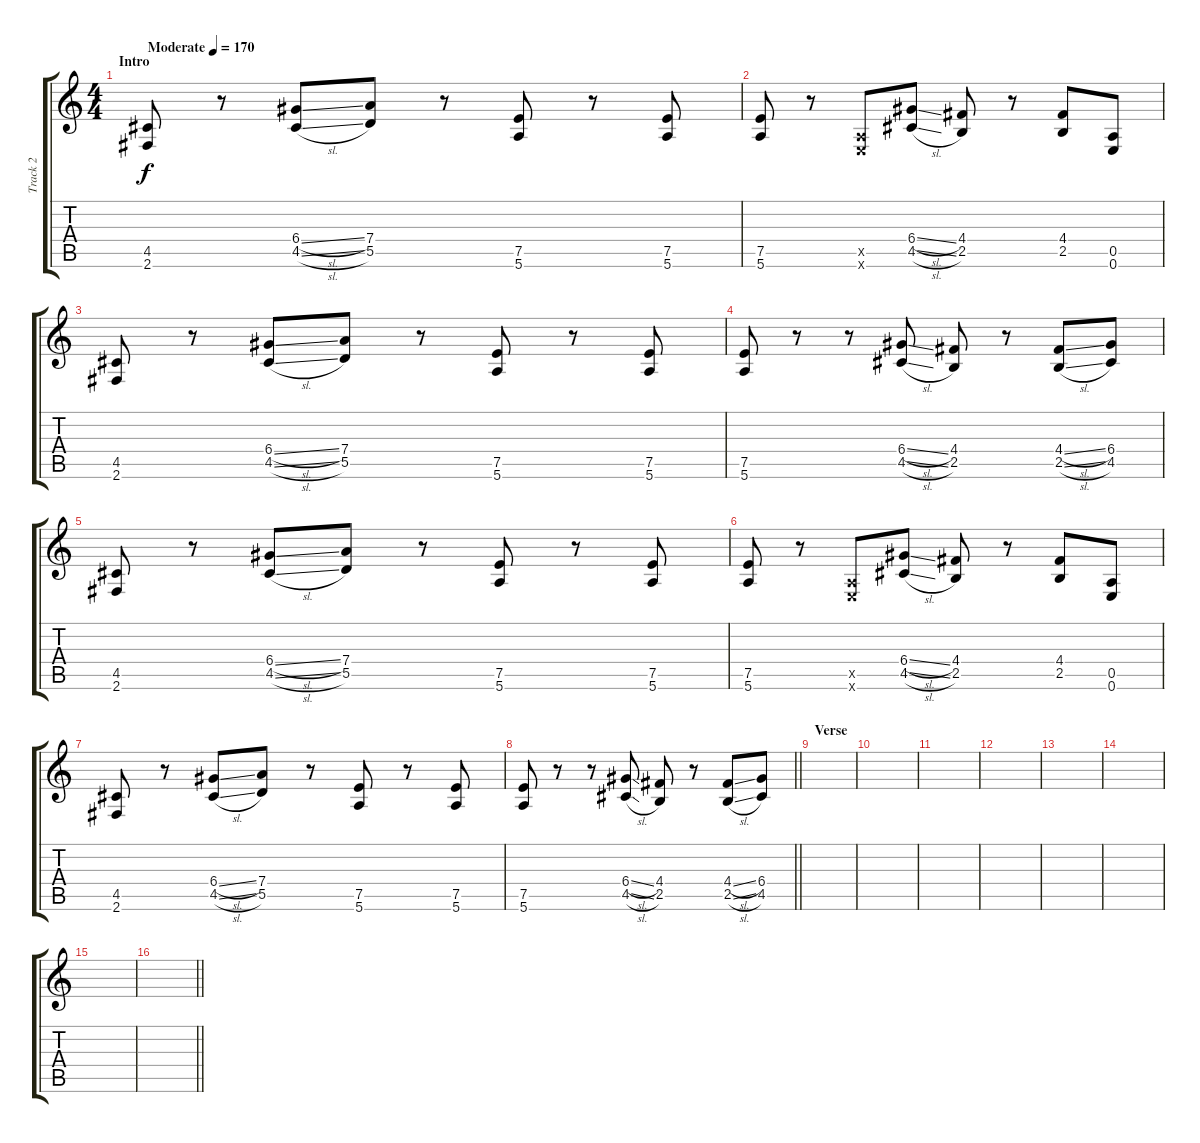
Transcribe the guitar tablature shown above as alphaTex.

\track ("Track 2" "Track 2") {instrument distortionguitar}
\staff {score tabs}
\tuning (E4 B3 G3 D3 A2 E2) {hide}
\ts (4 4)
\section ("" "Intro")
\tempo (170 "Moderate")
\clef g2
\ks c
(4.5 2.6).8{dy f instrument distortionguitar} r.8 (6.4{sl} 4.5{sl}).8 (7.4 5.5).8 r.8 (7.5 5.6).8 r.8 (7.5 5.6).8 |
(7.5 5.6).8 r.8 (0.5{x} 0.6{x}).8 (6.4{sl} 4.5{sl}).8 (4.4 2.5).8 r.8 (4.4 2.5).8 (0.5 0.6).8 |
(4.5 2.6).8 r.8 (6.4{sl} 4.5{sl}).8 (7.4 5.5).8 r.8 (7.5 5.6).8 r.8 (7.5 5.6).8 |
(7.5 5.6).8 r.8 r.8 (6.4{sl} 4.5{sl}).8 (4.4 2.5).8 r.8 (4.4{sl} 2.5{sl}).8 (6.4 4.5).8 |
(4.5 2.6).8 r.8 (6.4{sl} 4.5{sl}).8 (7.4 5.5).8 r.8 (7.5 5.6).8 r.8 (7.5 5.6).8 |
(7.5 5.6).8 r.8 (0.5{x} 0.6{x}).8 (6.4{sl} 4.5{sl}).8 (4.4 2.5).8 r.8 (4.4 2.5).8 (0.5 0.6).8 |
(4.5 2.6).8 r.8 (6.4{sl} 4.5{sl}).8 (7.4 5.5).8 r.8 (7.5 5.6).8 r.8 (7.5 5.6).8 |
\barLineRight lightlight
(7.5 5.6).8 r.8 r.8 (6.4{sl} 4.5{sl}).8 (4.4 2.5).8 r.8 (4.4{sl} 2.5{sl}).8 (6.4 4.5).8 |
\section ("" "Verse")
|
|
|
|
|
|
|
\barLineRight lightlight
